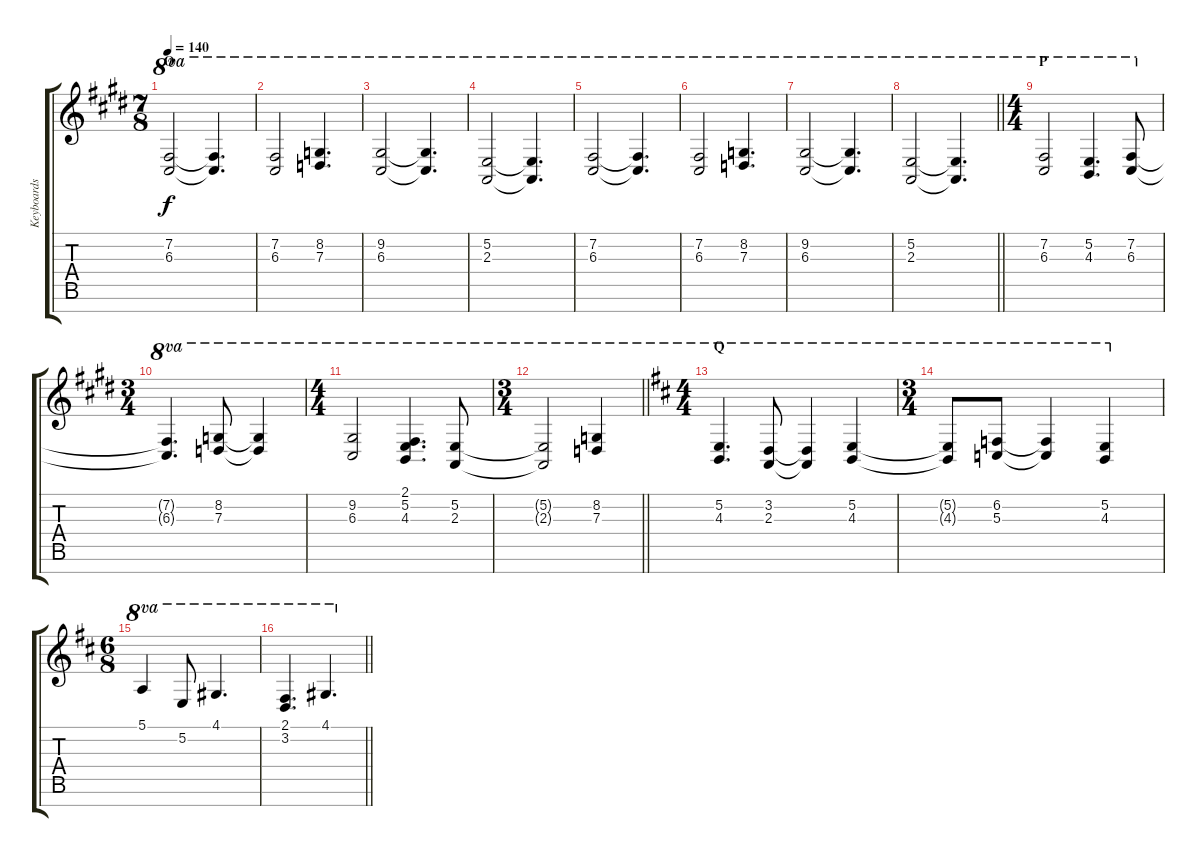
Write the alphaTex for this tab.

\track ("Keyboards (high register)" "Keyboards ") {instrument acousticgrandpiano}
\staff {score tabs}
\tuning (E4 B3 G3 D3 A2 E2 B1) {hide}
\ts (7 8)
\section ("" "O")
\tempo 140
\clef g2
\ks e
(7.2 6.3).2{ot 8va dy f volume 8 instrument rockorgan} (7.2{t} 6.3{t}).4{d ot 8va} |
(7.2 6.3).2{ot 8va} (8.2 7.3).4{d ot 8va} |
(9.2 6.3).2{ot 8va} (9.2{t} 6.3{t}).4{d ot 8va} |
(5.2 2.3).2{ot 8va} (5.2{t} 2.3{t}).4{d ot 8va} |
(7.2 6.3).2{ot 8va} (7.2{t} 6.3{t}).4{d ot 8va} |
(7.2 6.3).2{ot 8va} (8.2 7.3).4{d ot 8va} |
(9.2 6.3).2{ot 8va} (9.2{t} 6.3{t}).4{d ot 8va} |
\barLineRight lightlight
(5.2 2.3).2{ot 8va} (5.2{t} 2.3{t}).4{d ot 8va} |
\ts (4 4)
\section ("" "P")
\ks c#minor
(7.2 6.3).2{ot 8va} (5.2 4.3).4{d ot 8va} (7.2 6.3).8{ot 8va} |
\ts (3 4)
(7.2{t} 6.3{t}).4{d ot 8va} (8.2 7.3).8{ot 8va} (8.2{t} 7.3{t}).4{ot 8va} |
\ts (4 4)
(9.2 6.3).2{ot 8va} (2.1 5.2 4.3).4{d ot 8va} (5.2 2.3).8{ot 8va} |
\ts (3 4)
\barLineRight lightlight
(5.2{t} 2.3{t}).2{ot 8va} (8.2 7.3).4{ot 8va} |
\ts (4 4)
\section ("" "Q")
\ks bminor
(5.2 4.3).4{d ot 8va} (3.2 2.3).8{ot 8va} (3.2{t} 2.3{t}).4{ot 8va} (5.2 4.3).4{ot 8va} |
\ts (3 4)
(5.2{t} 4.3{t}).8{ot 8va} (6.2 5.3).8{ot 8va} (6.2{t} 5.3{t}).4{ot 8va} (5.2 4.3).4{ot 8va} |
\ts (6 8)
\ks d
5.1.4{ot 8va} 5.2.8{ot 8va} 4.1.4{d ot 8va} |
\barLineRight lightlight
(2.1 3.2).4{d ot 8va} 4.1.4{d ot 8va}
